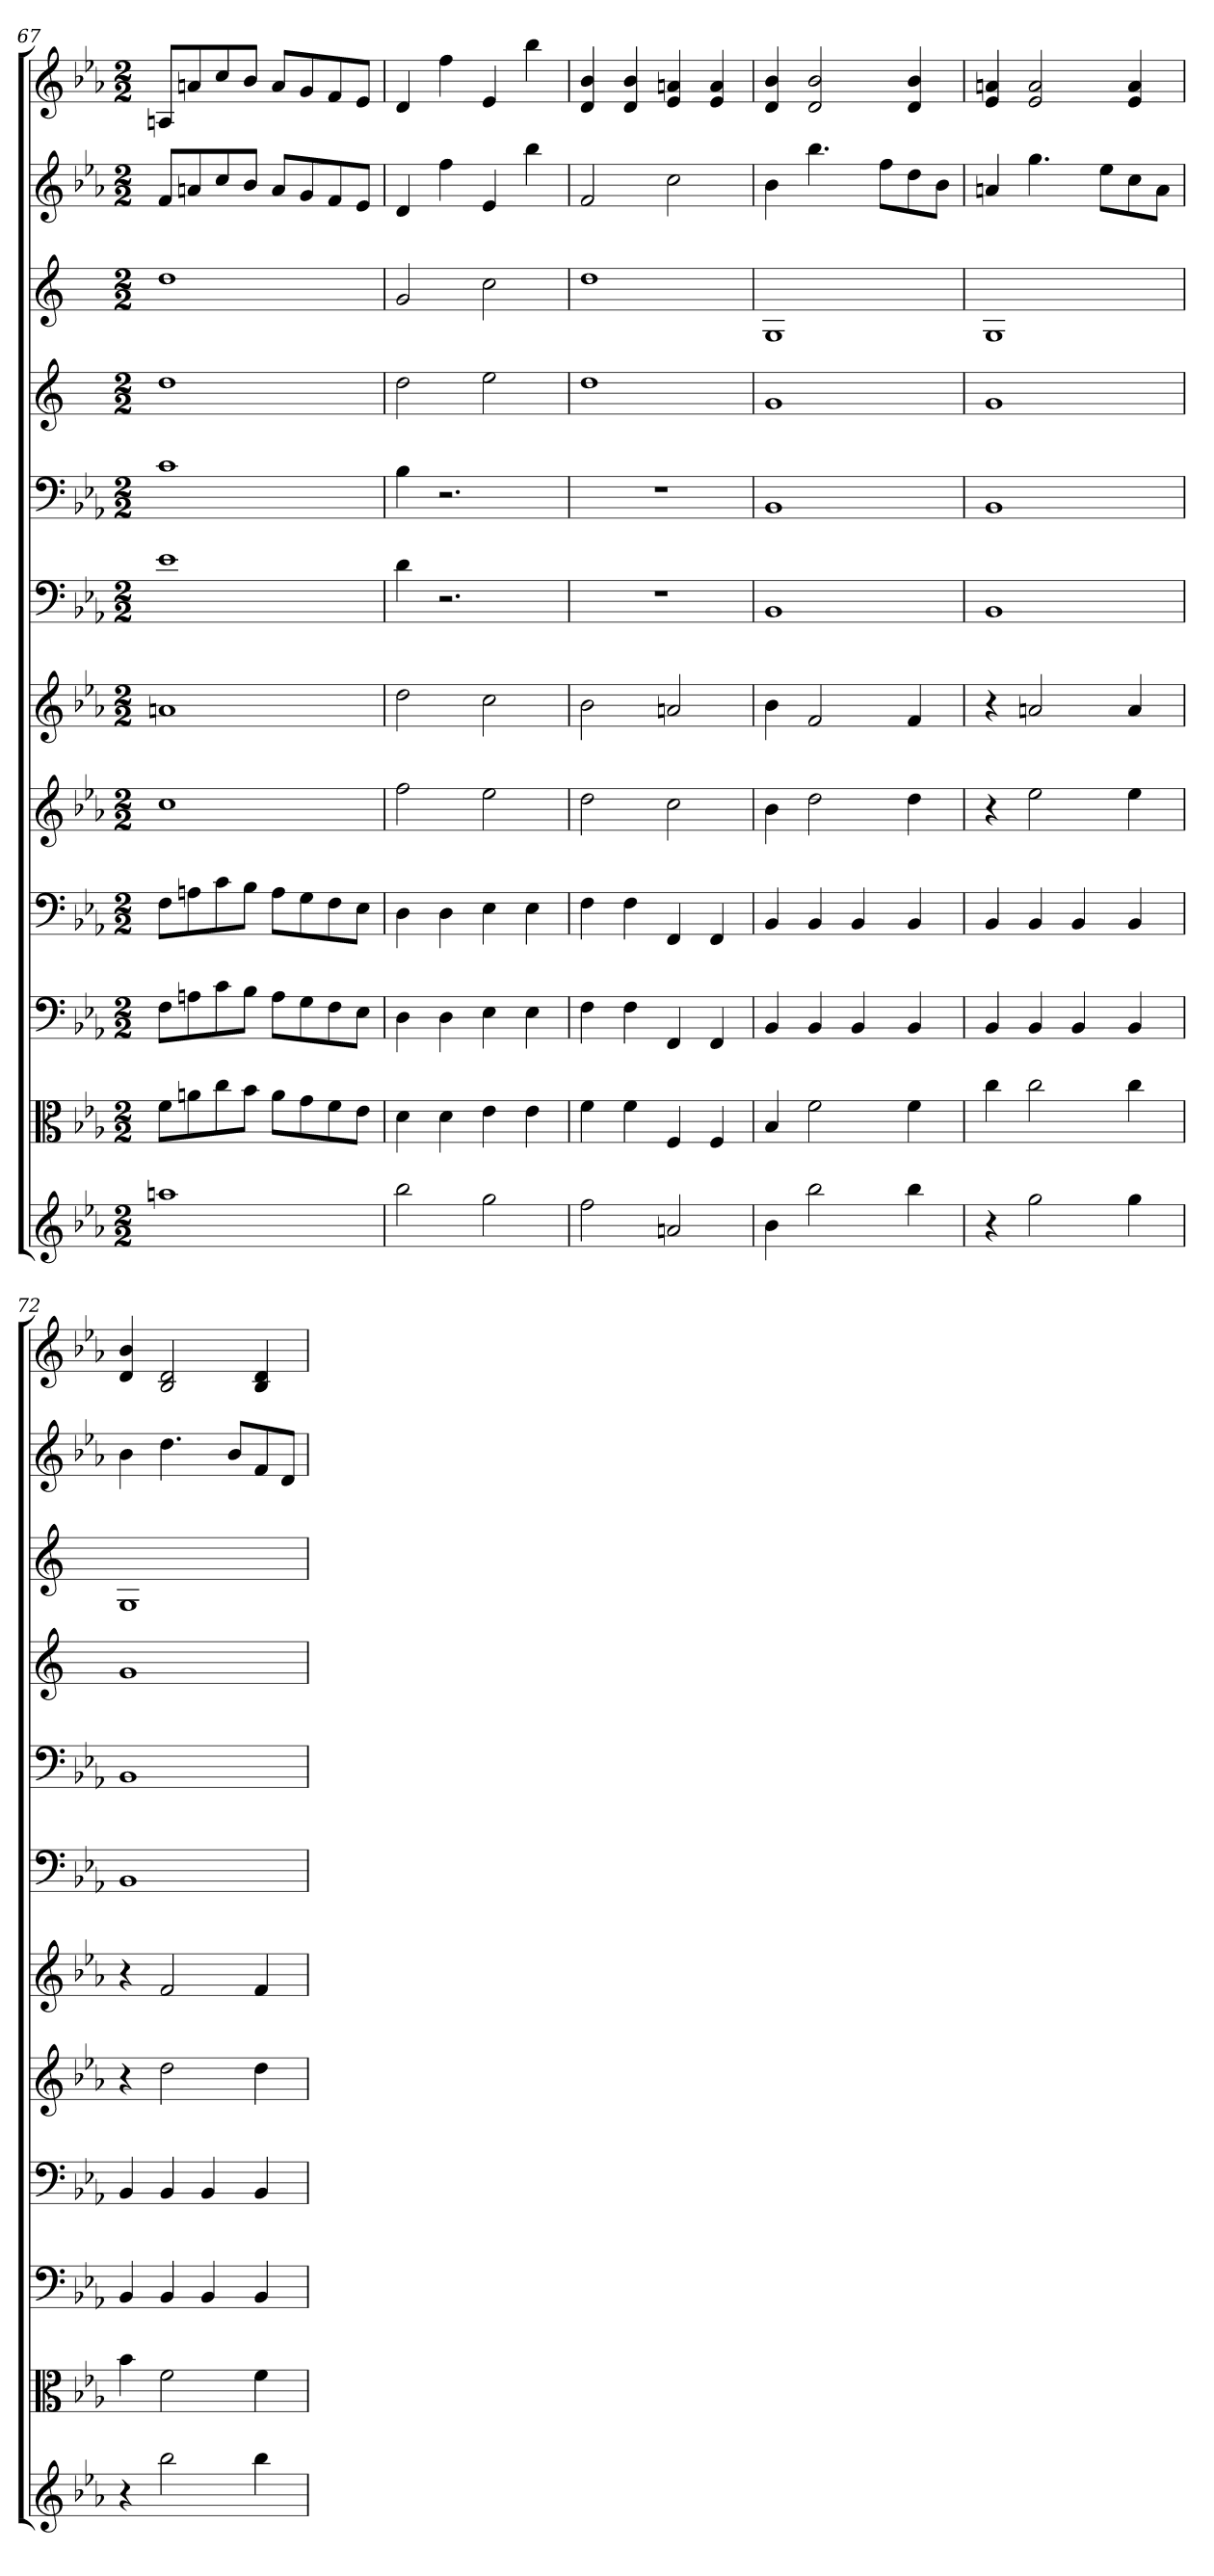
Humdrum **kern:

**kern	**kern	**kern	**kern	**kern	**kern	**kern	**kern	**kern	**kern	**kern	**kern
*part12	*part11	*part10	*part9	*part8	*part7	*part6	*part5	*part4	*part3	*part2	*part1
*staff12	*staff11	*staff10	*staff9	*staff8	*staff7	*staff6	*staff5	*staff4	*staff3	*staff2	*staff1
*	*clefC3	*clefF4	*clefF4	*	*	*clefF4	*clefF4	*	*	*	*
*k[b-e-a-]	*k[b-e-a-]	*k[b-e-a-]	*k[b-e-a-]	*k[b-e-a-]	*k[b-e-a-]	*k[b-e-a-]	*k[b-e-a-]	*k[]	*k[]	*k[b-e-a-]	*k[b-e-a-]
*E-:	*E-:	*E-:	*E-:	*E-:	*E-:	*E-:	*E-:	*	*	*E-:	*E-:
*M2/2	*M2/2	*M2/2	*M2/2	*M2/2	*M2/2	*M2/2	*M2/2	*M2/2	*M2/2	*M2/2	*M2/2
=67	=67	=67	=67	=67	=67	=67	=67	=67	=67	=67	=67
1aan	8f\L	8F\L	8F\L	1cc	1an	1e-	1c	1dd	1dd	8fL	8AnL
.	8an\	8An\	8An\	.	.	.	.	.	.	8an	8an
.	8cc\	8c\	8c\	.	.	.	.	.	.	8cc	8cc
.	8b-\J	8B-\J	8B-\J	.	.	.	.	.	.	8b-J	8b-J
.	8a\L	8A\L	8A\L	.	.	.	.	.	.	8aL	8aL
.	8g\	8G\	8G\	.	.	.	.	.	.	8g	8g
.	8f\	8F\	8F\	.	.	.	.	.	.	8f	8f
.	8e-\J	8E-\J	8E-\J	.	.	.	.	.	.	8e-J	8e-J
=68	=68	=68	=68	=68	=68	=68	=68	=68	=68	=68	=68
2bb-	4d	4D	4D	2ff	2dd	4d	4B-	2dd	2g	4d	4d
.	4d	4D	4D	.	.	2.r	2.r	.	.	4ff	4ff
2gg	4e-	4E-	4E-	2ee-	2cc	.	.	2ee	2cc	4e-	4e-
.	4e-	4E-	4E-	.	.	.	.	.	.	4bb-	4bb-
=69	=69	=69	=69	=69	=69	=69	=69	=69	=69	=69	=69
2ff	4f	4F	4F	2dd	2b-	1r	1r	1dd	1dd	2f	4d 4b-
.	4f	4F	4F	.	.	.	.	.	.	.	4d 4b-
2an	4F	4FF	4FF	2cc	2an	.	.	.	.	2cc	4e- 4an
.	4F	4FF	4FF	.	.	.	.	.	.	.	4e- 4a
=70	=70	=70	=70	=70	=70	=70	=70	=70	=70	=70	=70
4b-	4B-	4BB-	4BB-	4b-	4b-	1BB-	1BB-	1g	1G	4b-	4d 4b-
2bb-	2f	4BB-	4BB-	2dd	2f	.	.	.	.	4.bb-	2d 2b-
.	.	4BB-	4BB-	.	.	.	.	.	.	.	.
.	.	.	.	.	.	.	.	.	.	8ffL	.
4bb-	4f	4BB-	4BB-	4dd	4f	.	.	.	.	8dd	4d 4b-
.	.	.	.	.	.	.	.	.	.	8b-J	.
=71	=71	=71	=71	=71	=71	=71	=71	=71	=71	=71	=71
4r	4cc	4BB-	4BB-	4r	4r	1BB-	1BB-	1g	1G	4an	4e- 4an
2gg	2cc	4BB-	4BB-	2ee-	2an	.	.	.	.	4.gg	2e- 2a
.	.	4BB-	4BB-	.	.	.	.	.	.	.	.
.	.	.	.	.	.	.	.	.	.	8ee-L	.
4gg	4cc	4BB-	4BB-	4ee-	4a	.	.	.	.	8cc	4e- 4a
.	.	.	.	.	.	.	.	.	.	8aJ	.
=72	=72	=72	=72	=72	=72	=72	=72	=72	=72	=72	=72
4r	4b-	4BB-	4BB-	4r	4r	1BB-	1BB-	1g	1G	4b-	4d 4b-
2bb-	2f	4BB-	4BB-	2dd	2f	.	.	.	.	4.dd	2B- 2d
.	.	4BB-	4BB-	.	.	.	.	.	.	.	.
.	.	.	.	.	.	.	.	.	.	8b-L	.
4bb-	4f	4BB-	4BB-	4dd	4f	.	.	.	.	8f	4B- 4d
.	.	.	.	.	.	.	.	.	.	8dJ	.
=	=	=	=	=	=	=	=	=	=	=	=
*-	*-	*-	*-	*-	*-	*-	*-	*-	*-	*-	*-
